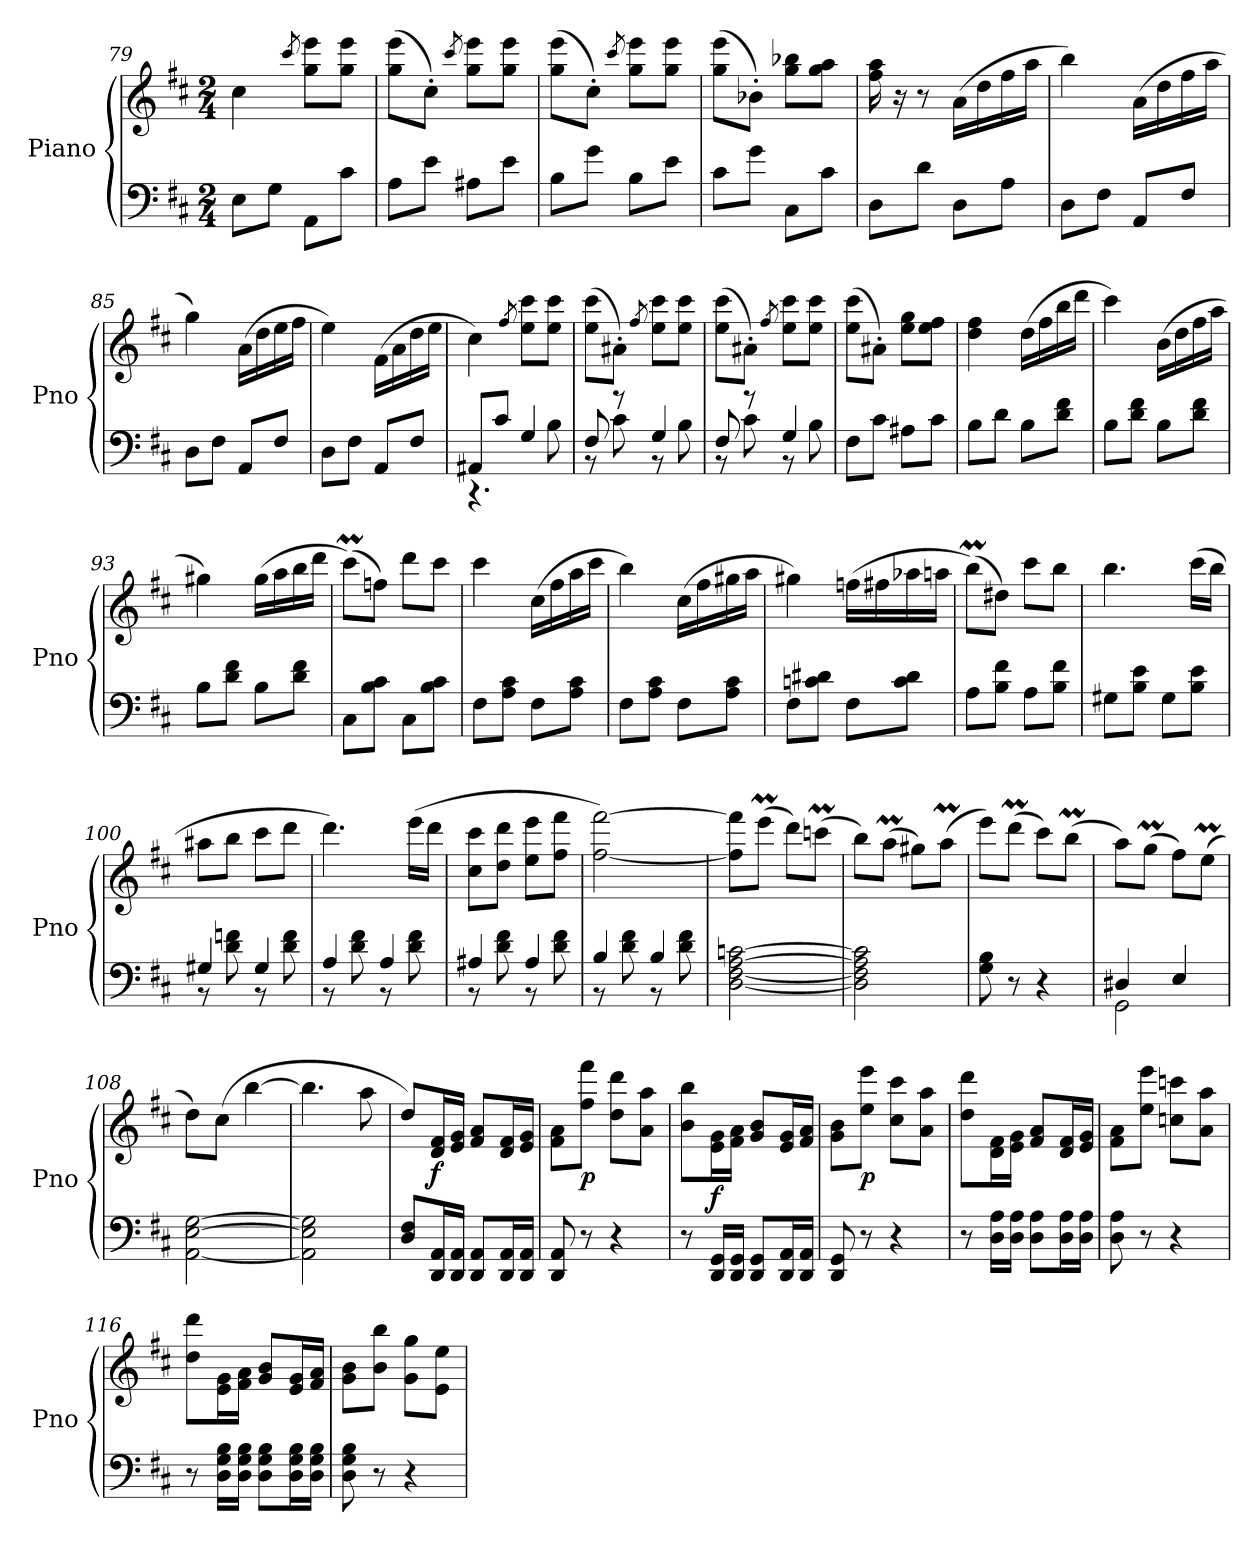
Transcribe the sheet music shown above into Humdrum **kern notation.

**kern	**kern	**dynam
*part1	*part1	*part1
*staff2	*staff1	*staff1/2
*I"Piano	*	*
*I'Pno	*	*
*clefF4	*clefG2	*
*k[f#c#]	*k[f#c#]	*
*M2/4	*M2/4	*
=79	=79	=79
8E\L	4cc#\	.
8G\J	.	.
.	8qccc#/	.
8AA\L	8gg\ 8eee\L	.
8c#\J	8gg\ 8eee\J	.
=80	=80	=80
8A\L	(8gg\ 8eee\L	.
8e\J	8cc#'\J)	.
.	8qccc#/	.
8A#X\L	8gg\ 8eee\L	.
8e\J	8gg\ 8eee\J	.
=81	=81	=81
8B\L	(8gg\ 8eee\L	.
8g\J	8cc#'\J)	.
.	8qccc#/	.
8B\L	8gg\ 8eee\L	.
8e\J	8gg\ 8eee\J	.
=82	=82	=82
8c#\L	(8gg\ 8eee\L	.
8g\J	8b-X'\J)	.
8C#\L	8gg\ 8bb-X\L	.
8c#\J	8gg\ 8aa\J	.
=83	=83	=83
8D\L	16ff#\ 16aa\	.
.	16r	.
8d\J	8r	.
8D\L	(16a\LL	.
.	16dd\	.
8A\J	16ff#\	.
.	16aa\JJ	.
=84	=84	=84
8D\L	4bb\)	.
8F#\J	.	.
8AA/L	(16a\LL	.
.	16dd\	.
8F#/J	16ff#\	.
.	16aa\JJ	.
!!LO:LB:g=z
=85	=85	=85
8D\L	4gg\)	.
8F#\J	.	.
8AA/L	(16a\LL	.
.	16dd\	.
8F#/J	16ee\	.
.	16ff#\JJ	.
=86	=86	=86
8D\L	4ee\)	.
8F#\J	.	.
8AA/L	(16f#\LL	.
.	16a\	.
8F#/J	16dd\	.
.	16ee\JJ	.
=87	=87	=87
*^	*	*
8AA#X/L	4.r	4cc#\)	.
8c#/J	.	.	.
.	.	8qff#/	.
4G/	.	8ee\ 8ccc#\L	.
.	8B\	8ee\ 8ccc#\J	.
=88	=88	=88	=88
8F#/	8r	(8ee\ 8ccc#\L	.
8r	8c#\	8a#X'\J)	.
.	.	8qff#/	.
4G/	8r	8ee\ 8ccc#\L	.
.	8B\	8ee\ 8ccc#\J	.
=89	=89	=89	=89
8F#/	8r	(8ee\ 8ccc#\L	.
8r	8c#\	8a#X'\J)	.
.	.	8qff#/	.
4G/	8r	8ee\ 8ccc#\L	.
.	8B\	8ee\ 8ccc#\J	.
*v	*v	*	*
=90	=90	=90
8F#\L	(8ee\ 8ccc#\L	.
8c#\J	8a#X'\J)	.
8A#X\L	8ee\ 8gg\L	.
8c#\J	8ee\ 8ff#\J	.
=91	=91	=91
8B\L	4dd\ 4ff#\	.
8d\J	.	.
8B\L	(16dd\LL	.
.	16ff#\	.
8d\ 8f#\J	16bb\	.
.	16ddd\JJ	.
=92	=92	=92
8B\L	4ccc#\)	.
8d\ 8f#\J	.	.
8B\L	(16b\LL	.
.	16dd\	.
8d\ 8f#\J	16ff#\	.
.	16aa\JJ	.
!!LO:PB:g=z
=93	=93	=93
8B\L	4gg#X\)	.
8d\ 8f#\J	.	.
8B\L	(16gg#\LL	.
.	16aa\	.
8d\ 8f#\J	16bb\	.
.	16ddd\JJ	.
=94	=94	=94
8C#\L	(8ccc#m\L)	.
8B\ 8c#\J	8ffn\J)	.
8C#\L	8ddd\L	.
8B\ 8c#\J	8ccc#\J	.
=95	=95	=95
8F#\L	4ccc#\	.
8A\ 8c#\J	.	.
8F#\L	(16cc#\LL	.
.	16ff#\	.
8A\ 8c#\J	16aa\	.
.	16ccc#\JJ	.
=96	=96	=96
8F#\L	4bb\)	.
8A\ 8c#\J	.	.
8F#\L	(16cc#\LL	.
.	16ff#\	.
8A\ 8c#\J	16gg#X\	.
.	16aa\JJ	.
=97	=97	=97
8F#\L	4gg#X\)	.
8cn\ 8d#X\J	.	.
8F#\L	(16ffn\LL	.
.	16ff#X\	.
8c\ 8d#\J	16aa-X\	.
.	16aan\JJ	.
=98	=98	=98
8A\L	(8bbM\L)	.
8B\ 8f#\J	8dd#X\J)	.
8A\L	8ccc#\L	.
8B\ 8f#\J	8bb\J	.
=99	=99	=99
8G#X\L	4.bb\	.
8B\ 8e\J	.	.
8G#\L	.	.
8B\ 8e\J	(16ccc#\LL	.
.	16bb\JJ	.
!!LO:LB:g=z
=100	=100	=100
*^	*	*
4G#X/	8r	8aa#X\L	.
.	8d\ 8fn\	8bb\J	.
4G#/	8r	8ccc#\L	.
.	8d\ 8f\	8ddd\J	.
=101	=101	=101	=101
4A/	8r	4.ddd\)	.
.	8d\ 8f#\	.	.
4A/	8r	.	.
.	8d\ 8f#\	(16eee\LL	.
.	.	16ddd\JJ	.
=102	=102	=102	=102
4A#X/	8r	8cc#\ 8ccc#\L	.
.	8d\ 8f#\	8dd\ 8ddd\J	.
4A#/	8r	8ee\ 8eee\L	.
.	8d\ 8f#\	8ff#\ 8fff#\J	.
=103	=103	=103	=103
4B/	8r	[2ff#\ [2fff#\)	.
.	8d\ 8f#\	.	.
4B/	8r	.	.
.	8d\ 8f#\	.	.
*v	*v	*	*
=104	=104	=104
*	*MM120	*
[2D\ [2F#\ [2A\ [2cn\	8ff#\] 8fff#\]L	.
.	(8eeeM\J	.
.	8ddd\L)	.
.	(8cccnM\J	.
=105	=105	=105
2D\] 2F#\] 2A\] 2c\]	8bb\L)	.
.	(8aaM\J	.
.	8gg#X\L)	.
.	(8aaM\J	.
=106	=106	=106
8G\ 8B\	8eee\L)	.
8r	(8dddM\J	.
4r	8ccc#\L)	.
.	(8bbM\J	.
=107	=107	=107
*^	*	*
4D#X/	2GG\	8aa\L)	.
.	.	(8ggM\J	.
4E/	.	8ff#\L)	.
.	.	(8eeM\J	.
*v	*v	*	*
=108	=108	=108
[2AA\ [2E\ [2G\	8dd\L)	.
.	(8cc#\J	.
.	[4bb\	.
=109	=109	=109
2AA\] 2E\] 2G\]	4.bb\]	.
.	8aa\	.
!!LO:LB:g=z
=110	=110	=110
8D/ 8F#/L	8dd/L)	.
*	*MM132	*
!	!	!LO:DY:b
16DD/ 16AA/L	16d/ 16f#/L	f
16DD/ 16AA/JJ	16e/ 16g/JJ	.
8DD/ 8AA/L	8f#/ 8a/L	.
16DD/ 16AA/L	16d/ 16f#/L	.
16DD/ 16AA/JJ	16e/ 16g/JJ	.
=111	=111	=111
8DD/ 8AA/	8f#\ 8a\L	.
!	!	!LO:DY:b
8r	8ff#\ 8fff#\J	p
4r	8dd\ 8ddd\L	.
.	8a\ 8aa\J	.
=112	=112	=112
8r	8b\ 8bb\L	.
!	!	!LO:DY:b
16DD/ 16GG/LL	16e\ 16g\L	f
16DD/ 16GG/JJ	16f#\ 16a\JJ	.
8DD/ 8GG/L	8g/ 8b/L	.
16DD/ 16AA/L	16e/ 16g/L	.
16DD/ 16AA/JJ	16f#/ 16a/JJ	.
=113	=113	=113
8DD/ 8GG/	8g\ 8b\L	.
!	!	!LO:DY:b
8r	8ee\ 8eee\J	p
4r	8cc#\ 8ccc#\L	.
.	8a\ 8aa\J	.
=114	=114	=114
8r	8dd\ 8ddd\L	.
16D\ 16A\LL	16d\ 16f#\L	.
16D\ 16A\JJ	16e\ 16g\JJ	.
8D\ 8A\L	8f#/ 8a/L	.
16D\ 16A\L	16d/ 16f#/L	.
16D\ 16A\JJ	16e/ 16g/JJ	.
=115	=115	=115
8D\ 8A\	8f#\ 8a\L	.
8r	8ee\ 8eee\J	.
4r	8ccn\ 8cccn\L	.
.	8a\ 8aa\J	.
=116	=116	=116
8r	8dd\ 8ddd\L	.
16D\ 16G\ 16B\LL	16e\ 16g\L	.
16D\ 16G\ 16B\JJ	16f#\ 16a\JJ	.
8D\ 8G\ 8B\L	8g/ 8b/L	.
16D\ 16G\ 16B\L	16e/ 16g/L	.
16D\ 16G\ 16B\JJ	16f#/ 16a/JJ	.
=117	=117	=117
8D\ 8G\ 8B\	8g\ 8b\L	.
8r	8b\ 8bb\J	.
4r	8g\ 8gg\L	.
.	8e\ 8ee\J	.
=	=	=
*-	*-	*-
